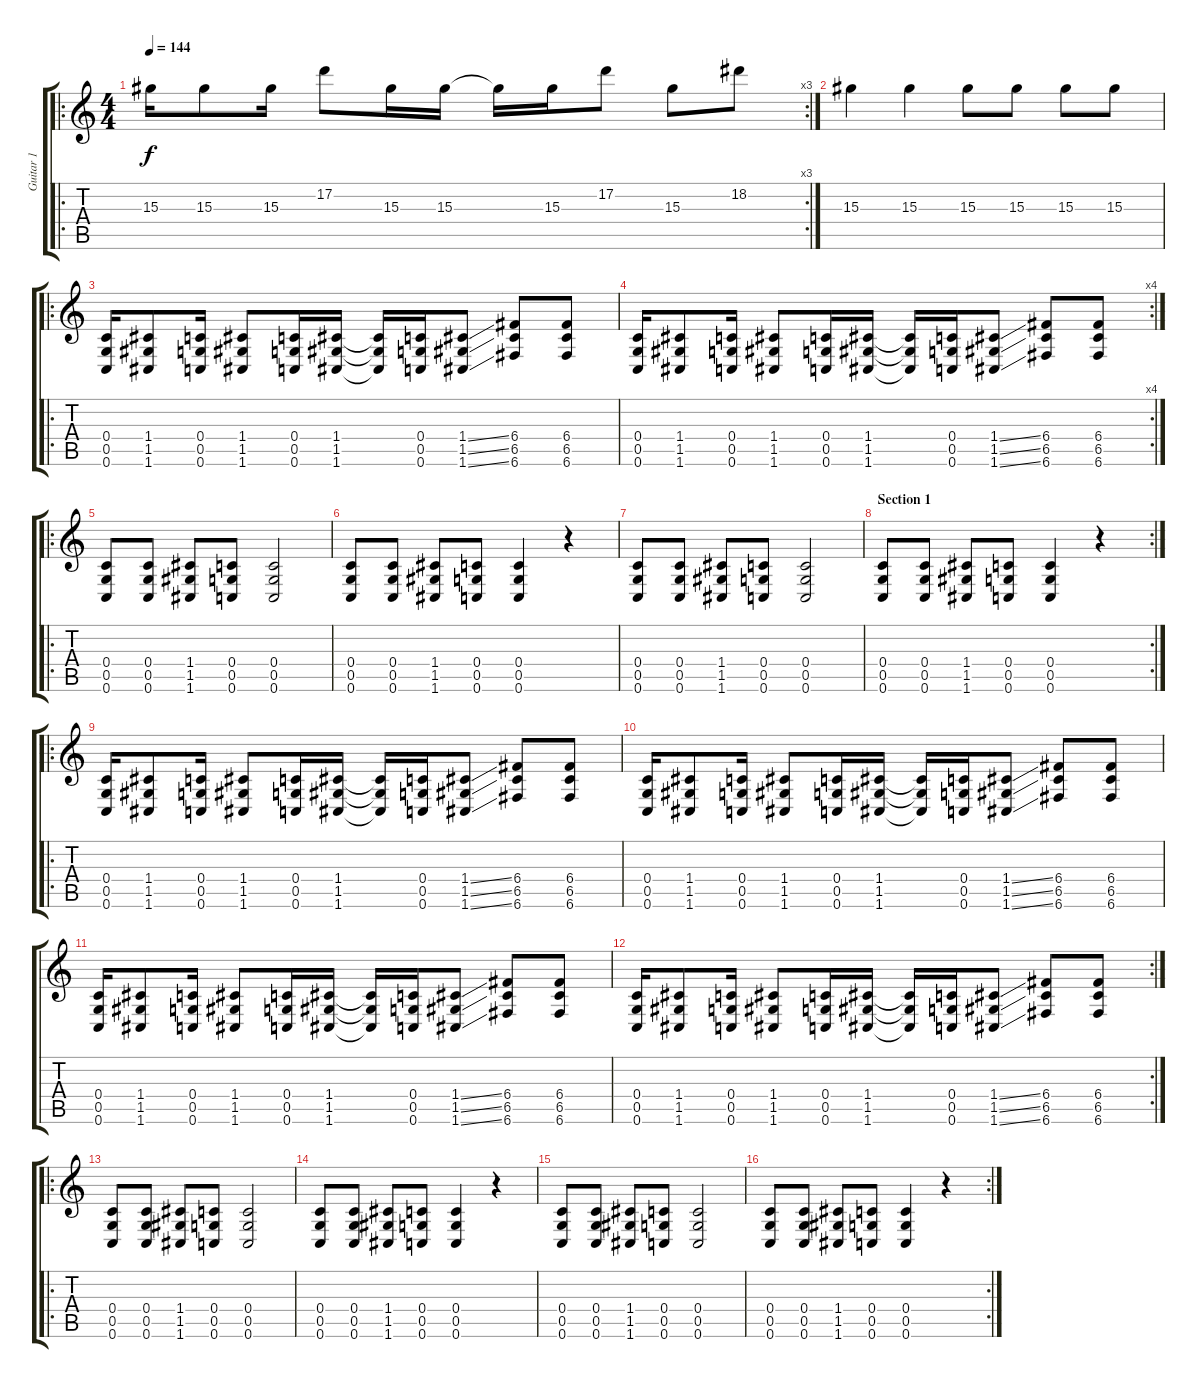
\track ("Guitar 1" "Guitar 1") {instrument overdrivenguitar}
\staff {score tabs}
\tuning (D4 A3 F3 C3 G2 C2) {hide}
\ro
\rc 3
\ts (4 4)
\tempo 144
\clef g2
\ks c
15.3.16{dy f instrument overdrivenguitar} 15.3.8 15.3.16 17.2.8 15.3.16 15.3.16 15.3{t}.16 15.3.16 17.2.8 15.3.8 18.2.8 |
15.3.4 15.3.4 15.3.8 15.3.8 15.3.8 15.3.8 |
\ro
(0.4 0.5 0.6).16 (1.4 1.5 1.6).8 (0.4 0.5 0.6).16 (1.4 1.5 1.6).8 (0.4 0.5 0.6).16 (1.4 1.5 1.6).16 (1.4{t} 1.5{t} 1.6{t}).16 (0.4 0.5 0.6).16 (1.4{ss} 1.5{ss} 1.6{ss}).8 (6.4 6.5 6.6).8 (6.4 6.5 6.6).8 |
\rc 4
(0.4 0.5 0.6).16 (1.4 1.5 1.6).8 (0.4 0.5 0.6).16 (1.4 1.5 1.6).8 (0.4 0.5 0.6).16 (1.4 1.5 1.6).16 (1.4{t} 1.5{t} 1.6{t}).16 (0.4 0.5 0.6).16 (1.4{ss} 1.5{ss} 1.6{ss}).8 (6.4 6.5 6.6).8 (6.4 6.5 6.6).8 |
\ro
(0.4 0.5 0.6).8 (0.4 0.5 0.6).8 (1.4 1.5 1.6).8 (0.4 0.5 0.6).8 (0.4 0.5 0.6).2 |
(0.4 0.5 0.6).8 (0.4 0.5 0.6).8 (1.4 1.5 1.6).8 (0.4 0.5 0.6).8 (0.4 0.5 0.6).4 r.4 |
(0.4 0.5 0.6).8 (0.4 0.5 0.6).8 (1.4 1.5 1.6).8 (0.4 0.5 0.6).8 (0.4 0.5 0.6).2 |
\rc 2
\section ("" "Section 1")
(0.4 0.5 0.6).8 (0.4 0.5 0.6).8 (1.4 1.5 1.6).8 (0.4 0.5 0.6).8 (0.4 0.5 0.6).4 r.4 |
\ro
(0.4 0.5 0.6).16 (1.4 1.5 1.6).8 (0.4 0.5 0.6).16 (1.4 1.5 1.6).8 (0.4 0.5 0.6).16 (1.4 1.5 1.6).16 (1.4{t} 1.5{t} 1.6{t}).16 (0.4 0.5 0.6).16 (1.4{ss} 1.5{ss} 1.6{ss}).8 (6.4 6.5 6.6).8 (6.4 6.5 6.6).8 |
(0.4 0.5 0.6).16 (1.4 1.5 1.6).8 (0.4 0.5 0.6).16 (1.4 1.5 1.6).8 (0.4 0.5 0.6).16 (1.4 1.5 1.6).16 (1.4{t} 1.5{t} 1.6{t}).16 (0.4 0.5 0.6).16 (1.4{ss} 1.5{ss} 1.6{ss}).8 (6.4 6.5 6.6).8 (6.4 6.5 6.6).8 |
(0.4 0.5 0.6).16 (1.4 1.5 1.6).8 (0.4 0.5 0.6).16 (1.4 1.5 1.6).8 (0.4 0.5 0.6).16 (1.4 1.5 1.6).16 (1.4{t} 1.5{t} 1.6{t}).16 (0.4 0.5 0.6).16 (1.4{ss} 1.5{ss} 1.6{ss}).8 (6.4 6.5 6.6).8 (6.4 6.5 6.6).8 |
\rc 2
(0.4 0.5 0.6).16 (1.4 1.5 1.6).8 (0.4 0.5 0.6).16 (1.4 1.5 1.6).8 (0.4 0.5 0.6).16 (1.4 1.5 1.6).16 (1.4{t} 1.5{t} 1.6{t}).16 (0.4 0.5 0.6).16 (1.4{ss} 1.5{ss} 1.6{ss}).8 (6.4 6.5 6.6).8 (6.4 6.5 6.6).8 |
\ro
(0.4 0.5 0.6).8 (0.4 0.5 0.6).8 (1.4 1.5 1.6).8 (0.4 0.5 0.6).8 (0.4 0.5 0.6).2 |
(0.4 0.5 0.6).8 (0.4 0.5 0.6).8 (1.4 1.5 1.6).8 (0.4 0.5 0.6).8 (0.4 0.5 0.6).4 r.4 |
(0.4 0.5 0.6).8 (0.4 0.5 0.6).8 (1.4 1.5 1.6).8 (0.4 0.5 0.6).8 (0.4 0.5 0.6).2 |
\rc 2
(0.4 0.5 0.6).8 (0.4 0.5 0.6).8 (1.4 1.5 1.6).8 (0.4 0.5 0.6).8 (0.4 0.5 0.6).4 r.4
